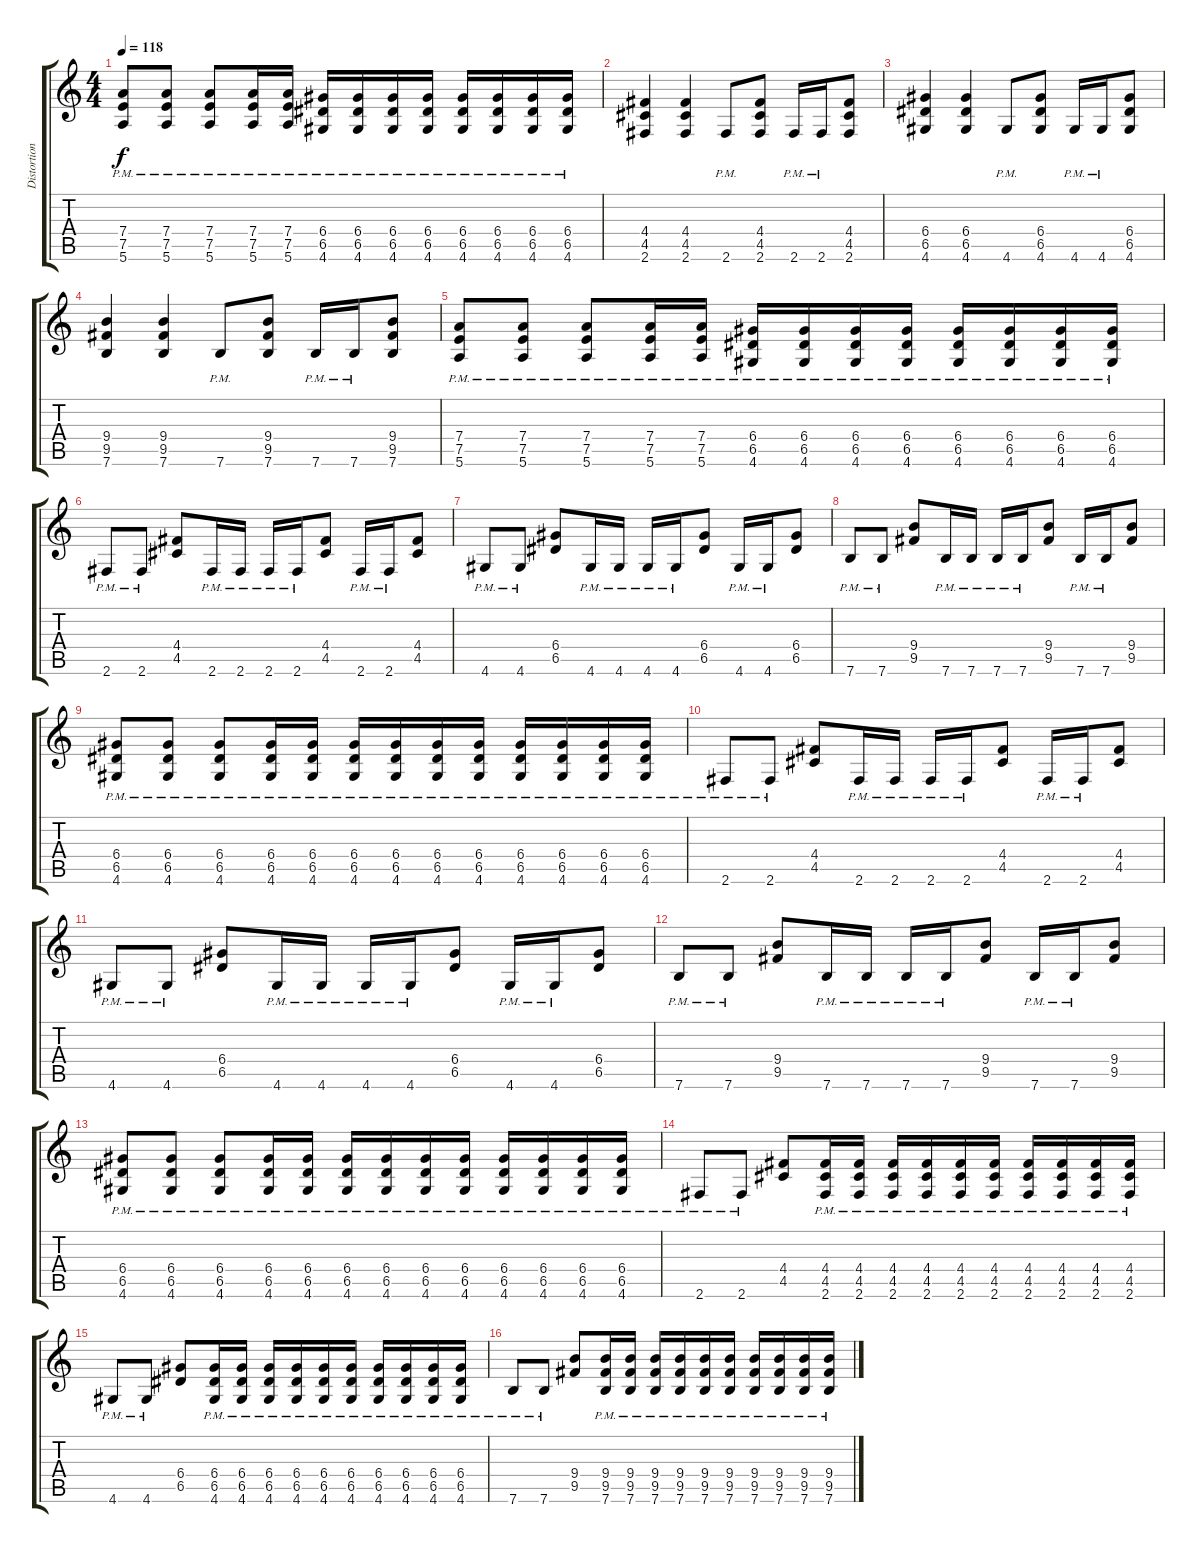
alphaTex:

\track ("Distortion Guitar 2" "Distortion") {instrument distortionguitar}
\staff {score tabs}
\tuning (E4 B3 G3 D3 A2 E2) {hide}
\ts (4 4)
\tempo 118
\clef g2
\ks c
(7.4{pm} 7.5{pm} 5.6{pm}).8{dy f} (7.4{pm} 7.5{pm} 5.6{pm}).8 (7.4{pm} 7.5{pm} 5.6{pm}).8 (7.4{pm} 7.5{pm} 5.6{pm}).16 (7.4{pm} 7.5{pm} 5.6{pm}).16 (6.4{pm} 6.5{pm} 4.6{pm}).16 (6.4{pm} 6.5{pm} 4.6{pm}).16 (6.4{pm} 6.5{pm} 4.6{pm}).16 (6.4{pm} 6.5{pm} 4.6{pm}).16 (6.4{pm} 6.5{pm} 4.6{pm}).16 (6.4{pm} 6.5{pm} 4.6{pm}).16 (6.4{pm} 6.5{pm} 4.6{pm}).16 (6.4{pm} 6.5{pm} 4.6{pm}).16 |
(4.4 4.5 2.6).4 (4.4 4.5 2.6).4 2.6{pm}.8 (4.4 4.5 2.6).8 2.6{pm}.16 2.6{pm}.16 (4.4 4.5 2.6).8 |
(6.4 6.5 4.6).4 (6.4 6.5 4.6).4 4.6{pm}.8 (6.4 6.5 4.6).8 4.6{pm}.16 4.6{pm}.16 (6.4 6.5 4.6).8 |
(9.4 9.5 7.6).4 (9.4 9.5 7.6).4 7.6{pm}.8 (9.4 9.5 7.6).8 7.6{pm}.16 7.6{pm}.16 (9.4 9.5 7.6).8 |
(7.4{pm} 7.5{pm} 5.6{pm}).8 (7.4{pm} 7.5{pm} 5.6{pm}).8 (7.4{pm} 7.5{pm} 5.6{pm}).8 (7.4{pm} 7.5{pm} 5.6{pm}).16 (7.4{pm} 7.5{pm} 5.6{pm}).16 (6.4{pm} 6.5{pm} 4.6{pm}).16 (6.4{pm} 6.5{pm} 4.6{pm}).16 (6.4{pm} 6.5{pm} 4.6{pm}).16 (6.4{pm} 6.5{pm} 4.6{pm}).16 (6.4{pm} 6.5{pm} 4.6{pm}).16 (6.4{pm} 6.5{pm} 4.6{pm}).16 (6.4{pm} 6.5{pm} 4.6{pm}).16 (6.4{pm} 6.5{pm} 4.6{pm}).16 |
2.6{pm}.8 2.6{pm}.8 (4.4 4.5).8 2.6{pm}.16 2.6{pm}.16 2.6{pm}.16 2.6{pm}.16 (4.4 4.5).8 2.6{pm}.16 2.6{pm}.16 (4.4 4.5).8 |
4.6{pm}.8 4.6{pm}.8 (6.4 6.5).8 4.6{pm}.16 4.6{pm}.16 4.6{pm}.16 4.6{pm}.16 (6.4 6.5).8 4.6{pm}.16 4.6{pm}.16 (6.4 6.5).8 |
7.6{pm}.8 7.6{pm}.8 (9.4 9.5).8 7.6{pm}.16 7.6{pm}.16 7.6{pm}.16 7.6{pm}.16 (9.4 9.5).8 7.6{pm}.16 7.6{pm}.16 (9.4 9.5).8 |
(6.4{pm} 6.5{pm} 4.6{pm}).8 (6.4{pm} 6.5{pm} 4.6{pm}).8 (6.4{pm} 6.5{pm} 4.6{pm}).8 (6.4{pm} 6.5{pm} 4.6{pm}).16 (6.4{pm} 6.5{pm} 4.6{pm}).16 (6.4{pm} 6.5{pm} 4.6{pm}).16 (6.4{pm} 6.5{pm} 4.6{pm}).16 (6.4{pm} 6.5{pm} 4.6{pm}).16 (6.4{pm} 6.5{pm} 4.6{pm}).16 (6.4{pm} 6.5{pm} 4.6{pm}).16 (6.4{pm} 6.5{pm} 4.6{pm}).16 (6.4{pm} 6.5{pm} 4.6{pm}).16 (6.4{pm} 6.5{pm} 4.6{pm}).16 |
2.6{pm}.8 2.6{pm}.8 (4.4 4.5).8 2.6{pm}.16 2.6{pm}.16 2.6{pm}.16 2.6{pm}.16 (4.4 4.5).8 2.6{pm}.16 2.6{pm}.16 (4.4 4.5).8 |
4.6{pm}.8 4.6{pm}.8 (6.4 6.5).8 4.6{pm}.16 4.6{pm}.16 4.6{pm}.16 4.6{pm}.16 (6.4 6.5).8 4.6{pm}.16 4.6{pm}.16 (6.4 6.5).8 |
7.6{pm}.8 7.6{pm}.8 (9.4 9.5).8 7.6{pm}.16 7.6{pm}.16 7.6{pm}.16 7.6{pm}.16 (9.4 9.5).8 7.6{pm}.16 7.6{pm}.16 (9.4 9.5).8 |
(6.4{pm} 6.5{pm} 4.6{pm}).8 (6.4{pm} 6.5{pm} 4.6{pm}).8 (6.4{pm} 6.5{pm} 4.6{pm}).8 (6.4{pm} 6.5{pm} 4.6{pm}).16 (6.4{pm} 6.5{pm} 4.6{pm}).16 (6.4{pm} 6.5{pm} 4.6{pm}).16 (6.4{pm} 6.5{pm} 4.6{pm}).16 (6.4{pm} 6.5{pm} 4.6{pm}).16 (6.4{pm} 6.5{pm} 4.6{pm}).16 (6.4{pm} 6.5{pm} 4.6{pm}).16 (6.4{pm} 6.5{pm} 4.6{pm}).16 (6.4{pm} 6.5{pm} 4.6{pm}).16 (6.4{pm} 6.5{pm} 4.6{pm}).16 |
2.6{pm}.8 2.6{pm}.8 (4.4 4.5).8 (4.4{pm} 4.5{pm} 2.6{pm}).16 (4.4{pm} 4.5{pm} 2.6{pm}).16 (4.4{pm} 4.5{pm} 2.6{pm}).16 (4.4{pm} 4.5{pm} 2.6{pm}).16 (4.4{pm} 4.5{pm} 2.6{pm}).16 (4.4{pm} 4.5{pm} 2.6{pm}).16 (4.4{pm} 4.5{pm} 2.6{pm}).16 (4.4{pm} 4.5{pm} 2.6{pm}).16 (4.4{pm} 4.5{pm} 2.6{pm}).16 (4.4{pm} 4.5{pm} 2.6{pm}).16 |
4.6{pm}.8 4.6{pm}.8 (6.4 6.5).8 (6.4{pm} 6.5{pm} 4.6{pm}).16 (6.4{pm} 6.5{pm} 4.6{pm}).16 (6.4{pm} 6.5{pm} 4.6{pm}).16 (6.4{pm} 6.5{pm} 4.6{pm}).16 (6.4{pm} 6.5{pm} 4.6{pm}).16 (6.4{pm} 6.5{pm} 4.6{pm}).16 (6.4{pm} 6.5{pm} 4.6{pm}).16 (6.4{pm} 6.5{pm} 4.6{pm}).16 (6.4{pm} 6.5{pm} 4.6{pm}).16 (6.4{pm} 6.5{pm} 4.6{pm}).16 |
7.6{pm}.8 7.6{pm}.8 (9.4 9.5).8 (9.4{pm} 9.5{pm} 7.6{pm}).16 (9.4{pm} 9.5{pm} 7.6{pm}).16 (9.4{pm} 9.5{pm} 7.6{pm}).16 (9.4{pm} 9.5{pm} 7.6{pm}).16 (9.4{pm} 9.5{pm} 7.6{pm}).16 (9.4{pm} 9.5{pm} 7.6{pm}).16 (9.4{pm} 9.5{pm} 7.6{pm}).16 (9.4{pm} 9.5{pm} 7.6{pm}).16 (9.4{pm} 9.5{pm} 7.6{pm}).16 (9.4{pm} 9.5{pm} 7.6{pm}).16
